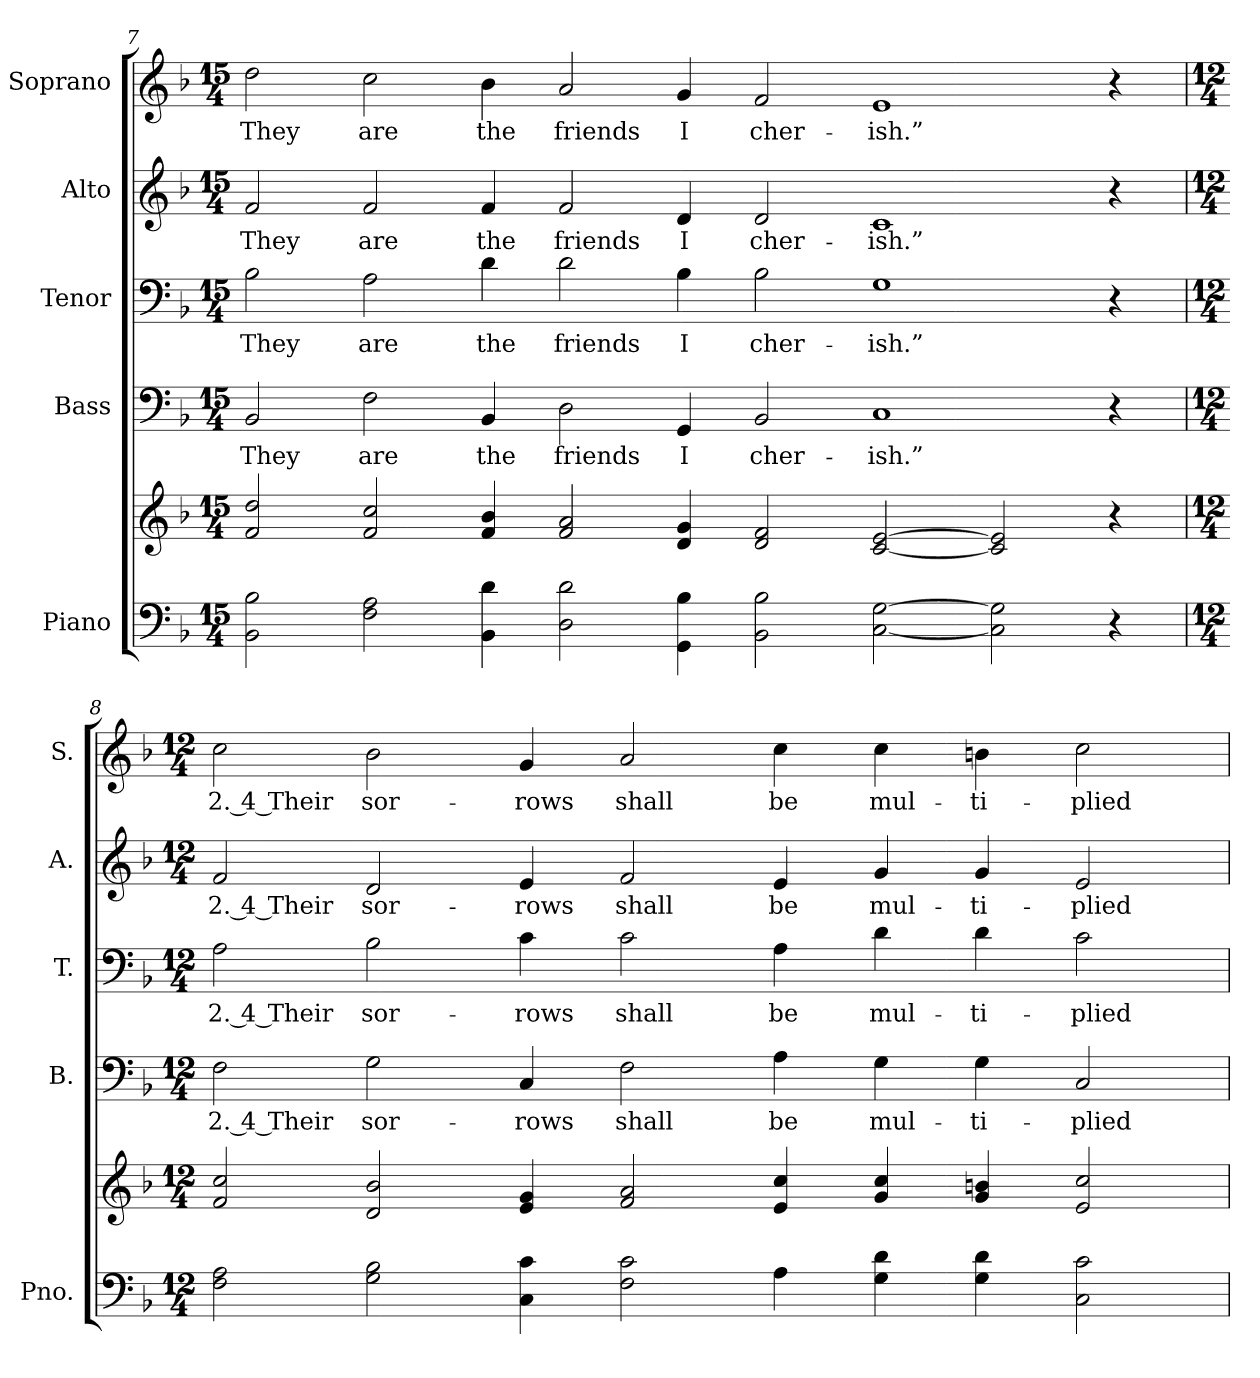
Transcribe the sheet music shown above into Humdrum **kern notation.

**kern	**kern	**kern	**text	**kern	**text	**kern	**text	**kern	**text
*part5	*part5	*part4	*part4	*part3	*part3	*part2	*part2	*part1	*part1
*staff6	*staff5	*staff4	*staff4	*staff3	*staff3	*staff2	*staff2	*staff1	*staff1
*I"Piano	*	*I"Bass	*	*I"Tenor	*	*I"Alto	*	*I"Soprano	*
*I'Pno.	*	*I'B.	*	*I'T.	*	*I'A.	*	*I'S.	*
!!LO:PB:g=z
*clefF4	*clefG2	*clefF4	*	*clefF4	*	*clefG2	*	*clefG2	*
*k[b-]	*k[b-]	*k[b-]	*	*k[b-]	*	*k[b-]	*	*k[b-]	*
*d:	*d:	*d:	*	*d:	*	*d:	*	*d:	*
*M15/4	*M15/4	*M15/4	*	*M15/4	*	*M15/4	*	*M15/4	*
=7	=7	=7	=7	=7	=7	=7	=7	=7	=7
!	!	!	!LO:LY:b:color=#000000	!	!	!	!	!	!
!	!	!	!	!	!LO:LY:b:color=#000000	!	!	!	!
!	!	!	!	!	!	!	!LO:LY:b:color=#000000	!	!
!	!	!	!	!	!	!	!	!	!LO:LY:b:color=#000000
2BB-i\ 2B-i	2fi/ 2ddi	2BB-i/	They	2B-i\	They	2fi/	They	2ddi\	They
!	!	!	!LO:LY:b:color=#000000	!	!	!	!	!	!
!	!	!	!	!	!LO:LY:b:color=#000000	!	!	!	!
!	!	!	!	!	!	!	!LO:LY:b:color=#000000	!	!
!	!	!	!	!	!	!	!	!	!LO:LY:b:color=#000000
2Fi\ 2Ai	2fi/ 2cci	2Fi\	are	2Ai\	are	2fi/	are	2cci\	are
!	!	!	!LO:LY:b:color=#000000	!	!	!	!	!	!
!	!	!	!	!	!LO:LY:b:color=#000000	!	!	!	!
!	!	!	!	!	!	!	!LO:LY:b:color=#000000	!	!
!	!	!	!	!	!	!	!	!	!LO:LY:b:color=#000000
4BB-i\ 4di	4fi/ 4b-i	4BB-i/	the	4di\	the	4fi/	the	4b-i\	the
!	!	!	!LO:LY:b:color=#000000	!	!	!	!	!	!
!	!	!	!	!	!LO:LY:b:color=#000000	!	!	!	!
!	!	!	!	!	!	!	!LO:LY:b:color=#000000	!	!
!	!	!	!	!	!	!	!	!	!LO:LY:b:color=#000000
2Di\ 2di	2fi/ 2ai	2Di\	friends	2di\	friends	2fi/	friends	2ai/	friends
!	!	!	!LO:LY:b:color=#000000	!	!	!	!	!	!
!	!	!	!	!	!LO:LY:b:color=#000000	!	!	!	!
!	!	!	!	!	!	!	!LO:LY:b:color=#000000	!	!
!	!	!	!	!	!	!	!	!	!LO:LY:b:color=#000000
4GGi\ 4B-i	4di/ 4gi	4GGi/	I	4B-i\	I	4di/	I	4gi/	I
!	!	!	!LO:LY:b:color=#000000	!	!	!	!	!	!
!	!	!	!	!	!LO:LY:b:color=#000000	!	!	!	!
!	!	!	!	!	!	!	!LO:LY:b:color=#000000	!	!
!	!	!	!	!	!	!	!	!	!LO:LY:b:color=#000000
2BB-i\ 2B-i	2di/ 2fi	2BB-i/	cher-	2B-i\	cher-	2di/	cher-	2fi/	cher-
!	!	!	!LO:LY:b:color=#000000	!	!	!	!	!	!
!	!	!	!	!	!LO:LY:b:color=#000000	!	!	!	!
!	!	!	!	!	!	!	!LO:LY:b:color=#000000	!	!
!	!	!	!	!	!	!	!	!	!LO:LY:b:color=#000000
[<2Ci\ [>2Gi	[<2ci/ [>2ei	1Ci	-ish.”	1Gi	-ish.”	1ci	-ish.”	1ei	-ish.”
2Ci\] 2Gi]	2ci/] 2ei]	.	.	.	.	.	.	.	.
4r	4r	4r	.	4r	.	4r	.	4r	.
!!LO:PB:g=z
=8	=8	=8	=8	=8	=8	=8	=8	=8	=8
*M12/4	*M12/4	*M12/4	*	*M12/4	*	*M12/4	*	*M12/4	*
!	!	!	!LO:LY:b:color=#000000	!	!	!	!	!	!
!	!	!	!	!	!LO:LY:b:color=#000000	!	!	!	!
!	!	!	!	!	!	!	!LO:LY:b:color=#000000	!	!
!	!	!	!	!	!	!	!	!	!LO:LY:b:color=#000000
2Fi\ 2Ai	2fi/ 2cci	2Fi\	2. 4 Their	2Ai\	2. 4 Their	2fi/	2. 4 Their	2cci\	2. 4 Their
!	!	!	!LO:LY:b:color=#000000	!	!	!	!	!	!
!	!	!	!	!	!LO:LY:b:color=#000000	!	!	!	!
!	!	!	!	!	!	!	!LO:LY:b:color=#000000	!	!
!	!	!	!	!	!	!	!	!	!LO:LY:b:color=#000000
2Gi\ 2B-i	2di/ 2b-i	2Gi\	sor-	2B-i\	sor-	2di/	sor-	2b-i\	sor-
!	!	!	!LO:LY:b:color=#000000	!	!	!	!	!	!
!	!	!	!	!	!LO:LY:b:color=#000000	!	!	!	!
!	!	!	!	!	!	!	!LO:LY:b:color=#000000	!	!
!	!	!	!	!	!	!	!	!	!LO:LY:b:color=#000000
4Ci\ 4ci	4ei/ 4gi	4Ci/	-rows	4ci\	-rows	4ei/	-rows	4gi/	-rows
!	!	!	!LO:LY:b:color=#000000	!	!	!	!	!	!
!	!	!	!	!	!LO:LY:b:color=#000000	!	!	!	!
!	!	!	!	!	!	!	!LO:LY:b:color=#000000	!	!
!	!	!	!	!	!	!	!	!	!LO:LY:b:color=#000000
2Fi\ 2ci	2fi/ 2ai	2Fi\	shall	2ci\	shall	2fi/	shall	2ai/	shall
!	!	!	!LO:LY:b:color=#000000	!	!	!	!	!	!
!	!	!	!	!	!LO:LY:b:color=#000000	!	!	!	!
!	!	!	!	!	!	!	!LO:LY:b:color=#000000	!	!
!	!	!	!	!	!	!	!	!	!LO:LY:b:color=#000000
4Ai\	4ei/ 4cci	4Ai\	be	4Ai\	be	4ei/	be	4cci\	be
!	!	!	!LO:LY:b:color=#000000	!	!	!	!	!	!
!	!	!	!	!	!LO:LY:b:color=#000000	!	!	!	!
!	!	!	!	!	!	!	!LO:LY:b:color=#000000	!	!
!	!	!	!	!	!	!	!	!	!LO:LY:b:color=#000000
4Gi\ 4di	4gi/ 4cci	4Gi\	mul-	4di\	mul-	4gi/	mul-	4cci\	mul-
!	!	!	!LO:LY:b:color=#000000	!	!	!	!	!	!
!	!	!	!	!	!LO:LY:b:color=#000000	!	!	!	!
!	!	!	!	!	!	!	!LO:LY:b:color=#000000	!	!
!	!	!	!	!	!	!	!	!	!LO:LY:b:color=#000000
4Gi\ 4di	4gi/ 4bni	4Gi\	-ti-	4di\	-ti-	4gi/	-ti-	4bni\	-ti-
!	!	!	!LO:LY:b:color=#000000	!	!	!	!	!	!
!	!	!	!	!	!LO:LY:b:color=#000000	!	!	!	!
!	!	!	!	!	!	!	!LO:LY:b:color=#000000	!	!
!	!	!	!	!	!	!	!	!	!LO:LY:b:color=#000000
2Ci\ 2ci	2ei/ 2cci	2Ci/	-plied	2ci\	-plied	2ei/	-plied	2cci\	-plied
=	=	=	=	=	=	=	=	=	=
*-	*-	*-	*-	*-	*-	*-	*-	*-	*-
